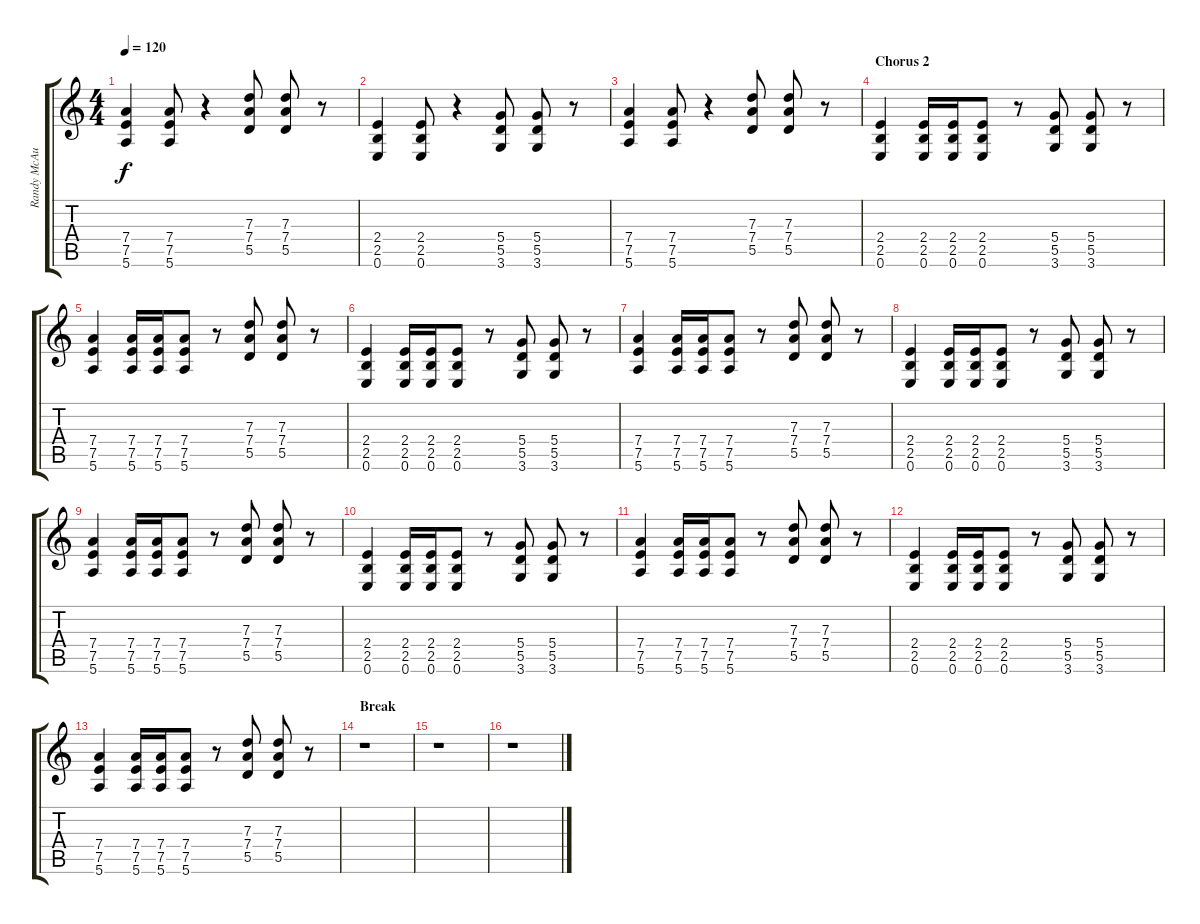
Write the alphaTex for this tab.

\track ("Randy McAuliffe (OverDub)" "Randy McAu") {instrument overdrivenguitar}
\staff {score tabs}
\tuning (E4 B3 G3 D3 A2 E2) {hide}
\ts (4 4)
\tempo 120
\clef g2
\ks c
(7.4 7.5 5.6).4{dy f} (7.4 7.5 5.6).8 r.4 (7.3 7.4 5.5).8 (7.3 7.4 5.5).8 r.8 |
(2.4 2.5 0.6).4 (2.4 2.5 0.6).8 r.4 (5.4 5.5 3.6).8 (5.4 5.5 3.6).8 r.8 |
(7.4 7.5 5.6).4 (7.4 7.5 5.6).8 r.4 (7.3 7.4 5.5).8 (7.3 7.4 5.5).8 r.8 |
\section ("" "Chorus 2")
(2.4 2.5 0.6).4 (2.4 2.5 0.6).16 (2.4 2.5 0.6).16 (2.4 2.5 0.6).8 r.8 (5.4 5.5 3.6).8 (5.4 5.5 3.6).8 r.8 |
(7.4 7.5 5.6).4 (7.4 7.5 5.6).16 (7.4 7.5 5.6).16 (7.4 7.5 5.6).8 r.8 (7.3 7.4 5.5).8 (7.3 7.4 5.5).8 r.8 |
(2.4 2.5 0.6).4 (2.4 2.5 0.6).16 (2.4 2.5 0.6).16 (2.4 2.5 0.6).8 r.8 (5.4 5.5 3.6).8 (5.4 5.5 3.6).8 r.8 |
(7.4 7.5 5.6).4 (7.4 7.5 5.6).16 (7.4 7.5 5.6).16 (7.4 7.5 5.6).8 r.8 (7.3 7.4 5.5).8 (7.3 7.4 5.5).8 r.8 |
(2.4 2.5 0.6).4 (2.4 2.5 0.6).16 (2.4 2.5 0.6).16 (2.4 2.5 0.6).8 r.8 (5.4 5.5 3.6).8 (5.4 5.5 3.6).8 r.8 |
(7.4 7.5 5.6).4 (7.4 7.5 5.6).16 (7.4 7.5 5.6).16 (7.4 7.5 5.6).8 r.8 (7.3 7.4 5.5).8 (7.3 7.4 5.5).8 r.8 |
(2.4 2.5 0.6).4 (2.4 2.5 0.6).16 (2.4 2.5 0.6).16 (2.4 2.5 0.6).8 r.8 (5.4 5.5 3.6).8 (5.4 5.5 3.6).8 r.8 |
(7.4 7.5 5.6).4 (7.4 7.5 5.6).16 (7.4 7.5 5.6).16 (7.4 7.5 5.6).8 r.8 (7.3 7.4 5.5).8 (7.3 7.4 5.5).8 r.8 |
(2.4 2.5 0.6).4 (2.4 2.5 0.6).16 (2.4 2.5 0.6).16 (2.4 2.5 0.6).8 r.8 (5.4 5.5 3.6).8 (5.4 5.5 3.6).8 r.8 |
(7.4 7.5 5.6).4 (7.4 7.5 5.6).16 (7.4 7.5 5.6).16 (7.4 7.5 5.6).8 r.8 (7.3 7.4 5.5).8 (7.3 7.4 5.5).8 r.8 |
\section ("" "Break")
r.1 |
r.1 |
r.1
